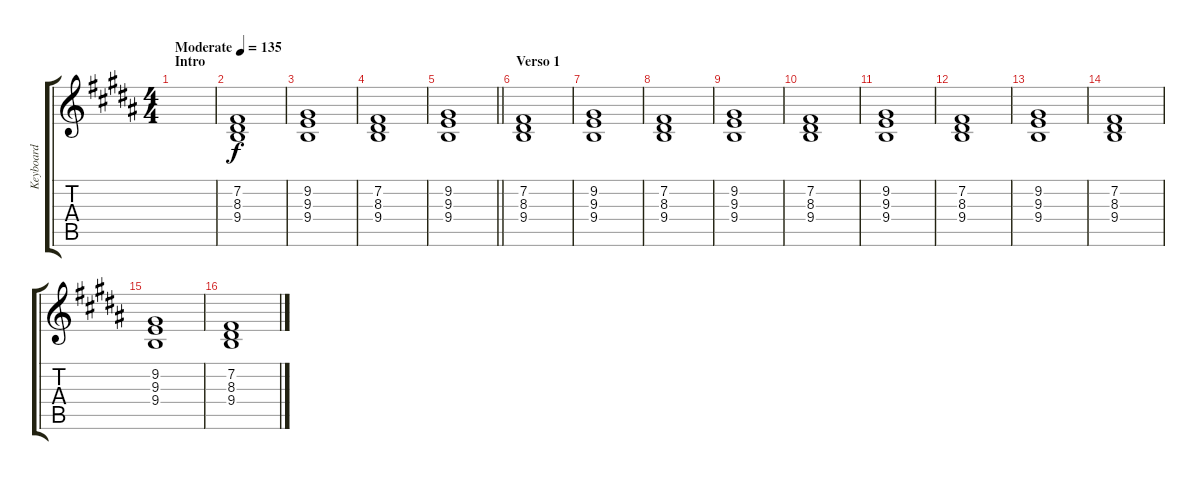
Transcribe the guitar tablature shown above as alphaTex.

\track ("Keyboard" "Keyboard") {instrument drawbarorgan}
\staff {score tabs}
\tuning (E4 B3 G3 D3 A2 E2) {hide}
\ts (4 4)
\section ("" "Intro")
\tempo (135 "Moderate")
\clef g2
\ks b
|
(7.2 8.3 9.4).1 |
(9.2 9.3 9.4).1 |
(7.2 8.3 9.4).1 |
\barLineRight lightlight
(9.2 9.3 9.4).1 |
\section ("" "Verso 1")
(7.2 8.3 9.4).1 |
(9.2 9.3 9.4).1 |
(7.2 8.3 9.4).1 |
(9.2 9.3 9.4).1 |
(7.2 8.3 9.4).1 |
(9.2 9.3 9.4).1 |
(7.2 8.3 9.4).1 |
(9.2 9.3 9.4).1 |
(7.2 8.3 9.4).1 |
(9.2 9.3 9.4).1 |
(7.2 8.3 9.4).1
